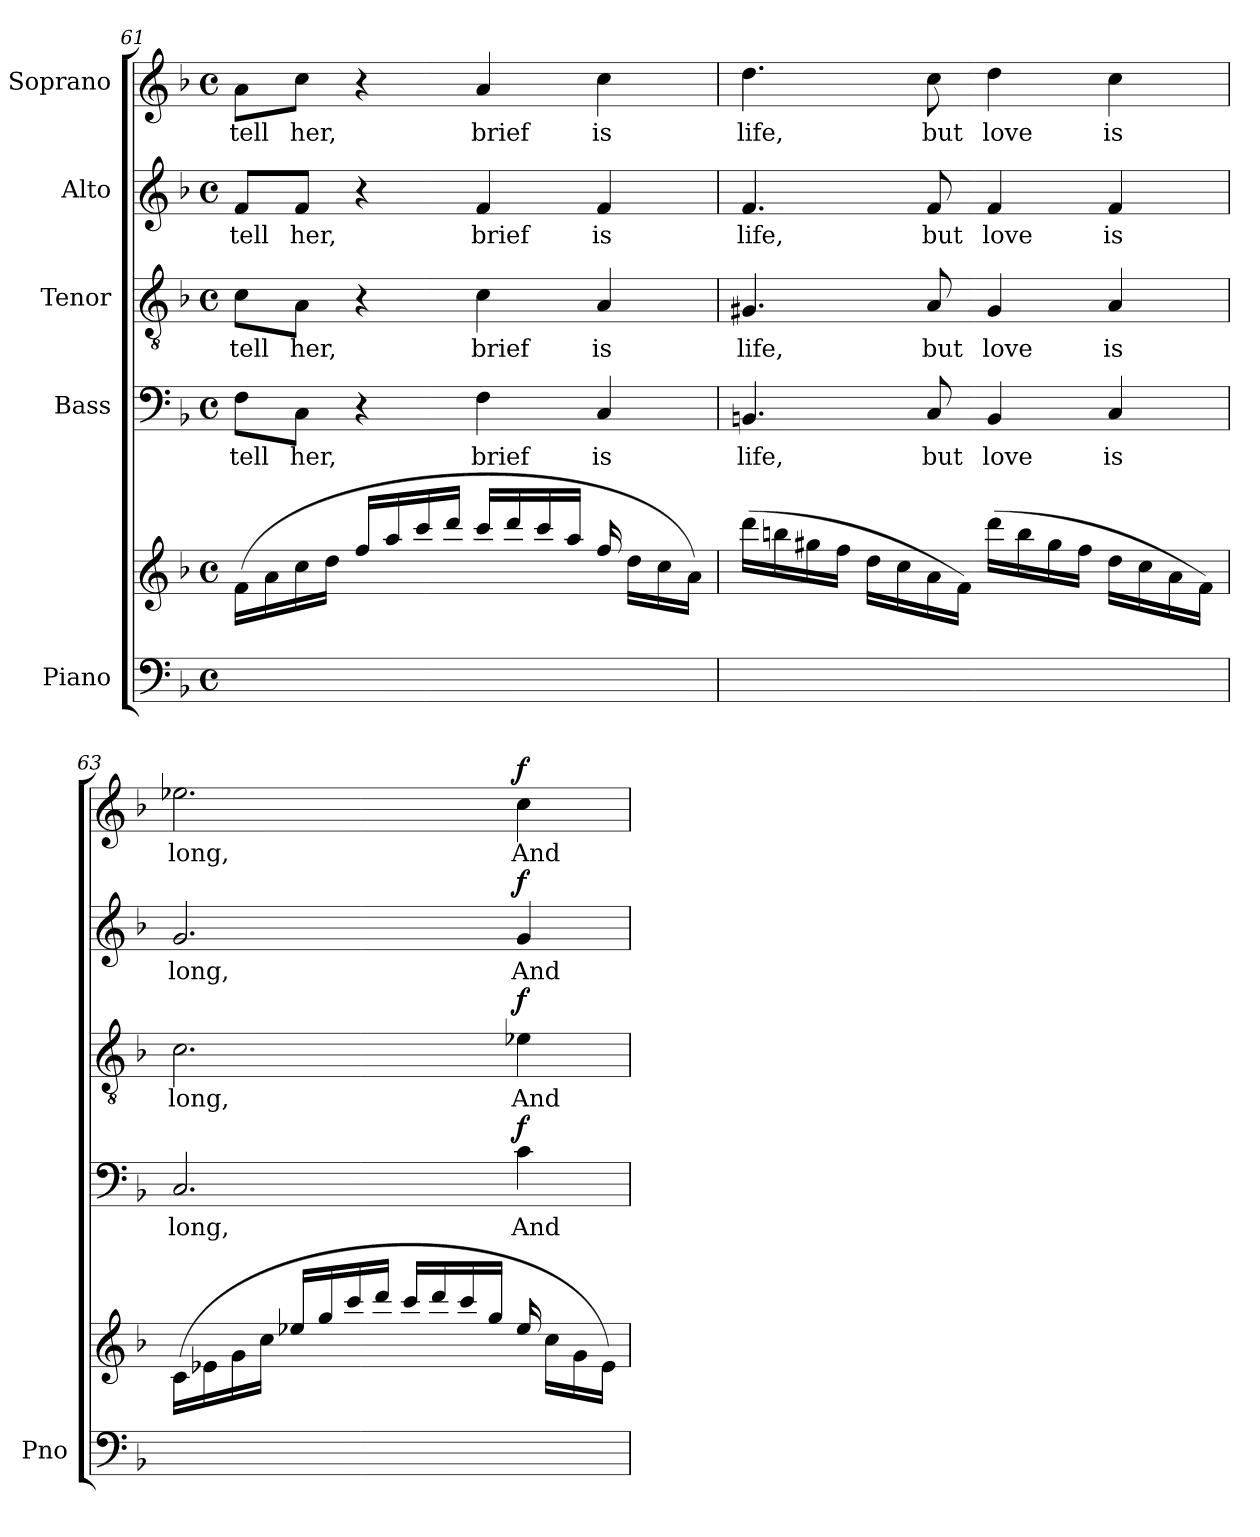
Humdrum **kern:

**kern	**kern	**kern	**text	**dynam	**kern	**text	**dynam	**kern	**text	**dynam	**kern	**text	**dynam
*part5	*part5	*part4	*part4	*part4	*part3	*part3	*part3	*part2	*part2	*part2	*part1	*part1	*part1
*staff6	*staff5	*staff4	*staff4	*staff4	*staff3	*staff3	*staff3	*staff2	*staff2	*staff2	*staff1	*staff1	*staff1
*I"Piano	*	*I"Bass	*	*	*I"Tenor	*	*	*I"Alto	*	*	*I"Soprano	*	*
*I'Pno	*	*	*	*	*	*	*	*	*	*	*	*	*
*clefF4	*clefG2	*clefF4	*	*	*clefGv2	*	*	*clefG2	*	*	*clefG2	*	*
*k[b-]	*k[b-]	*k[b-]	*	*	*k[b-]	*	*	*k[b-]	*	*	*k[b-]	*	*
*M4/4	*M4/4	*M4/4	*	*	*M4/4	*	*	*M4/4	*	*	*M4/4	*	*
*met(c)	*met(c)	*met(c)	*	*	*met(c)	*	*	*met(c)	*	*	*met(c)	*	*
=61	=61	=61	=61	=61	=61	=61	=61	=61	=61	=61	=61	=61	=61
1ryy	(16f\LL	8F\L	tell	.	8c\L	tell	.	8f/L	tell	.	8a\L	tell	.
.	16a\	.	.	.	.	.	.	.	.	.	.	.	.
.	16cc\	8C\J	her,	.	8A\J	her,	.	8f/J	her,	.	8cc\J	her,	.
.	16dd\JJ	.	.	.	.	.	.	.	.	.	.	.	.
.	16ff/LL	4r	.	.	4r	.	.	4r	.	.	4r	.	.
.	16aa/	.	.	.	.	.	.	.	.	.	.	.	.
.	16ccc/	.	.	.	.	.	.	.	.	.	.	.	.
.	16ddd/JJ	.	.	.	.	.	.	.	.	.	.	.	.
.	16ccc/LL	4F\	brief	.	4c\	brief	.	4f/	brief	.	4a/	brief	.
.	16ddd/	.	.	.	.	.	.	.	.	.	.	.	.
.	16ccc/	.	.	.	.	.	.	.	.	.	.	.	.
.	16aa/JJ	.	.	.	.	.	.	.	.	.	.	.	.
.	16ff/	4C/	is	.	4A/	is	.	4f/	is	.	4cc\	is	.
.	16dd\LL	.	.	.	.	.	.	.	.	.	.	.	.
.	16cc\	.	.	.	.	.	.	.	.	.	.	.	.
.	16a\JJ)	.	.	.	.	.	.	.	.	.	.	.	.
=62	=62	=62	=62	=62	=62	=62	=62	=62	=62	=62	=62	=62	=62
1ryy	(16ddd\LL	4.BBn/	life,	.	4.G#X/	life,	.	4.f/	life,	.	4.dd\	life,	.
.	16bbn\	.	.	.	.	.	.	.	.	.	.	.	.
.	16gg#X\	.	.	.	.	.	.	.	.	.	.	.	.
.	16ff\JJ	.	.	.	.	.	.	.	.	.	.	.	.
.	16dd\LL	.	.	.	.	.	.	.	.	.	.	.	.
.	16cc\	.	.	.	.	.	.	.	.	.	.	.	.
.	16a\	8C/	but	.	8A/	but	.	8f/	but	.	8cc\	but	.
.	16f\JJ)	.	.	.	.	.	.	.	.	.	.	.	.
.	(16ddd\LL	4BB/	love	.	4G#/	love	.	4f/	love	.	4dd\	love	.
.	16bb\	.	.	.	.	.	.	.	.	.	.	.	.
.	16gg#\	.	.	.	.	.	.	.	.	.	.	.	.
.	16ff\JJ	.	.	.	.	.	.	.	.	.	.	.	.
.	16dd\LL	4C/	is	.	4A/	is	.	4f/	is	.	4cc\	is	.
.	16cc\	.	.	.	.	.	.	.	.	.	.	.	.
.	16a\	.	.	.	.	.	.	.	.	.	.	.	.
.	16f\JJ)	.	.	.	.	.	.	.	.	.	.	.	.
=63	=63	=63	=63	=63	=63	=63	=63	=63	=63	=63	=63	=63	=63
1ryy	(16c\LL	2.C/	long,	.	2.c\	long,	.	2.g/	long,	.	2.ee-X\	long,	.
.	16e-X\	.	.	.	.	.	.	.	.	.	.	.	.
.	16g\	.	.	.	.	.	.	.	.	.	.	.	.
.	16cc\JJ	.	.	.	.	.	.	.	.	.	.	.	.
.	16ee-X/LL	.	.	.	.	.	.	.	.	.	.	.	.
.	16gg/	.	.	.	.	.	.	.	.	.	.	.	.
.	16ccc/	.	.	.	.	.	.	.	.	.	.	.	.
.	16ddd/JJ	.	.	.	.	.	.	.	.	.	.	.	.
.	16ccc/LL	.	.	.	.	.	.	.	.	.	.	.	.
.	16ddd/	.	.	.	.	.	.	.	.	.	.	.	.
.	16ccc/	.	.	.	.	.	.	.	.	.	.	.	.
.	16gg/JJ	.	.	.	.	.	.	.	.	.	.	.	.
!	!	!	!	!LO:DY:a	!	!	!LO:DY:a	!	!	!LO:DY:a	!	!	!LO:DY:a
.	16ee-/	4c\	And	f	4e-X\	And	f	4g/	And	f	4cc\	And	f
.	16cc\LL	.	.	.	.	.	.	.	.	.	.	.	.
.	16g\	.	.	.	.	.	.	.	.	.	.	.	.
.	16e-\JJ)	.	.	.	.	.	.	.	.	.	.	.	.
=	=	=	=	=	=	=	=	=	=	=	=	=	=
*-	*-	*-	*-	*-	*-	*-	*-	*-	*-	*-	*-	*-	*-
